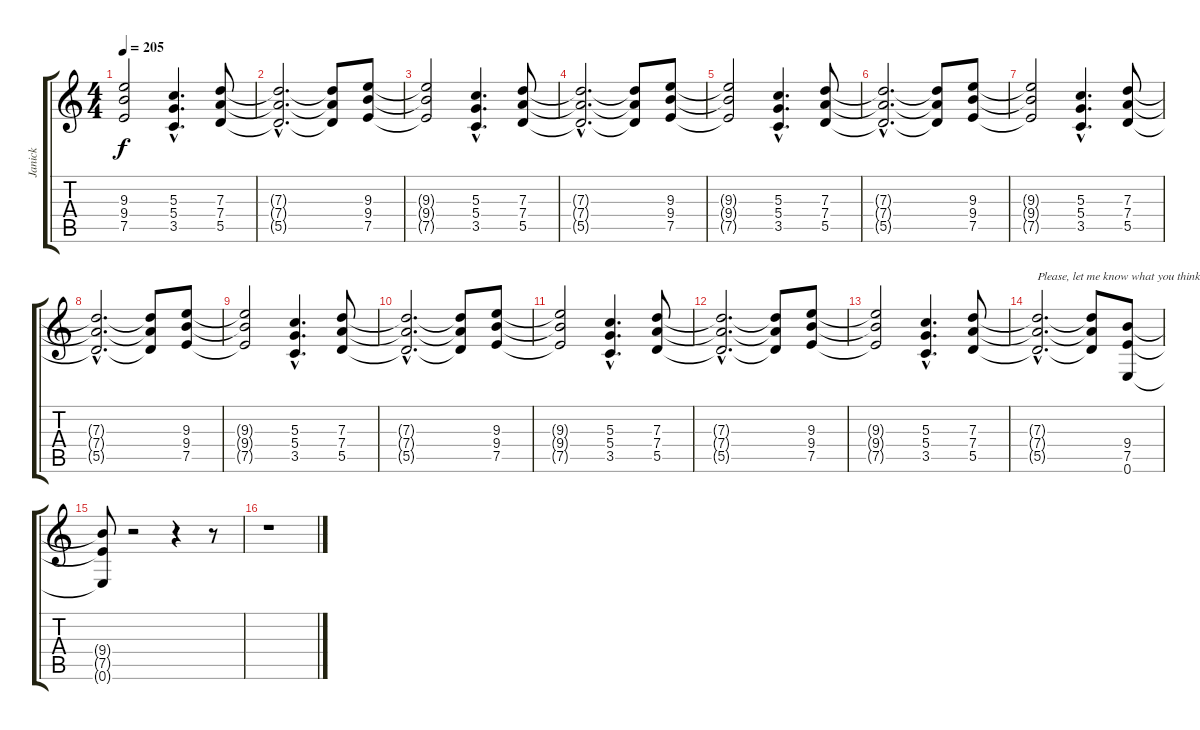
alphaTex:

\track ("Janick" "Janick") {instrument distortionguitar}
\staff {score tabs}
\tuning (E4 B3 G3 D3 A2 E2) {hide}
\ts (4 4)
\tempo 205
\clef g2
\ks c
(9.3{t} 9.4{t} 7.5{t}).2{dy f} (5.3{hac} 5.4{hac} 3.5{hac}).4{d} (7.3 7.4 5.5).8 |
(7.3{hac t} 7.4{hac t} 5.5{hac t}).2{d} (7.3{t} 7.4{t} 5.5{t}).8 (9.3 9.4 7.5).8 |
(9.3{t} 9.4{t} 7.5{t}).2 (5.3{hac} 5.4{hac} 3.5{hac}).4{d} (7.3 7.4 5.5).8 |
(7.3{hac t} 7.4{hac t} 5.5{hac t}).2{d} (7.3{t} 7.4{t} 5.5{t}).8 (9.3 9.4 7.5).8 |
(9.3{t} 9.4{t} 7.5{t}).2 (5.3{hac} 5.4{hac} 3.5{hac}).4{d} (7.3 7.4 5.5).8 |
(7.3{hac t} 7.4{hac t} 5.5{hac t}).2{d} (7.3{t} 7.4{t} 5.5{t}).8 (9.3 9.4 7.5).8 |
(9.3{t} 9.4{t} 7.5{t}).2 (5.3{hac} 5.4{hac} 3.5{hac}).4{d} (7.3 7.4 5.5).8 |
(7.3{hac t} 7.4{hac t} 5.5{hac t}).2{d} (7.3{t} 7.4{t} 5.5{t}).8 (9.3 9.4 7.5).8 |
(9.3{t} 9.4{t} 7.5{t}).2 (5.3{hac} 5.4{hac} 3.5{hac}).4{d} (7.3 7.4 5.5).8 |
(7.3{hac t} 7.4{hac t} 5.5{hac t}).2{d} (7.3{t} 7.4{t} 5.5{t}).8 (9.3 9.4 7.5).8 |
(9.3{t} 9.4{t} 7.5{t}).2 (5.3{hac} 5.4{hac} 3.5{hac}).4{d} (7.3 7.4 5.5).8 |
(7.3{hac t} 7.4{hac t} 5.5{hac t}).2{d} (7.3{t} 7.4{t} 5.5{t}).8 (9.3 9.4 7.5).8 |
(9.3{t} 9.4{t} 7.5{t}).2 (5.3{hac} 5.4{hac} 3.5{hac}).4{d} (7.3 7.4 5.5).8 |
(7.3{hac t} 7.4{hac t} 5.5{hac t}).2{d txt "Please, let me know what you think about it !!!"} (7.3{t} 7.4{t} 5.5{t}).8 (9.4 7.5 0.6).8 |
(9.4{t} 7.5{t} 0.6{t}).8 r.2 r.4 r.8 |
r.1
